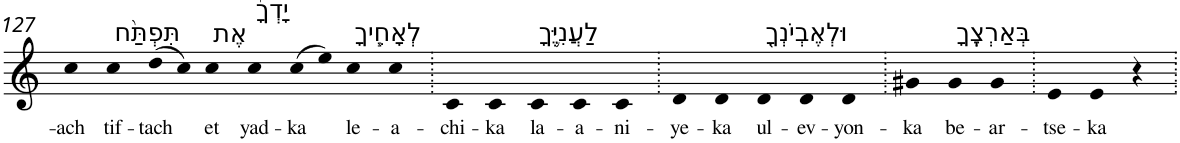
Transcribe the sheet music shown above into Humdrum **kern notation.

**kern	**text
*part1	*part1
*staff1	*staff1
*I"Piano	*
*I'Pno	*
!!LO:PB:g=z
*clefG2	*
*k[]	*
=127	=127
!	!LO:LY:b
4cc	-ach
!LO:TX:a:t=תִּפְתַּ֨ח	!
!	!LO:LY:b
4cc	tif-
!	!LO:LY:b
(8dd	-tach
8cc)	.
!LO:TX:a:t=אֶת	!
!	!LO:LY:b
4cc	et
!LO:TX:a:t=יָדְךָ֜	!
!	!LO:LY:b
4cc	yad-
!	!LO:LY:b
(8cc	-ka
8ee)	.
!LO:TX:a:t=לְאָחִ֧יךָ	!
!	!LO:LY:b
4cc	le-
!	!LO:LY:b
4cc	-a-
=128.	=128.
!	!LO:LY:b
4c	-chi-
!	!LO:LY:b
4c	-ka
!LO:TX:a:t=לַעֲנִיֶּ֛ךָ	!
!	!LO:LY:b
4c	la-
!	!LO:LY:b
4c	-a-
!	!LO:LY:b
4c	-ni-
=129.	=129.
!	!LO:LY:b
4d	-ye-
!	!LO:LY:b
4d	-ka
!LO:TX:a:t=וּלְאֶבְיֹנְךָ֖	!
!	!LO:LY:b
4d	ul-
!	!LO:LY:b
4d	-ev-
!	!LO:LY:b
4d	-yon-
=130.	=130.
!	!LO:LY:b
4g#X	-ka
!LO:TX:a:t=בְּאַרְצֶֽךָ	!
!	!LO:LY:b
4g#	be-
!	!LO:LY:b
4g#	-ar-
=131.	=131.
!	!LO:LY:b
4e	-tse-
!	!LO:LY:b
4e	-ka
4r	.
=.	=.
*-	*-
